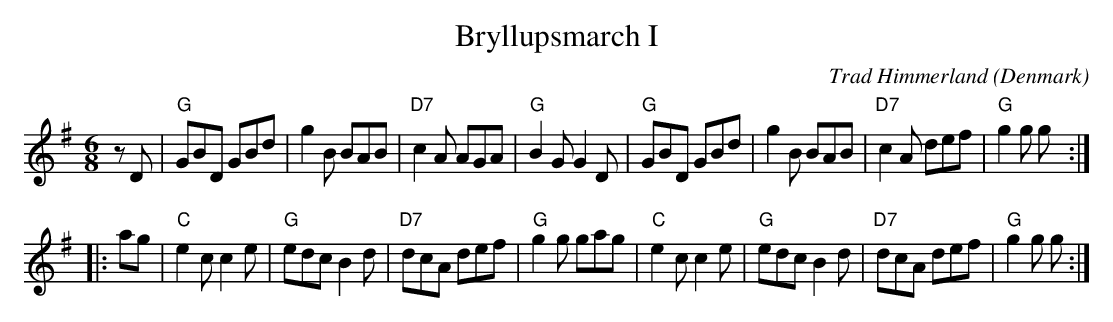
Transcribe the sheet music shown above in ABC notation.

X:1
T: Bryllupsmarch I
O: Denmark
C: Trad Himmerland
M: 6/8
L: 1/8
K: G
  zD \
| "G"GBD GBd | g2B    BAB | "D7"c2A AGA | "G"B2G G2D \
| "G"GBD GBd | g2B    BAB | "D7"c2A def | "G"g2g g   :|
|:ag \
| "C"e2c c2e | "G"edc B2d | "D7"dcA def | "G"g2g gag \
| "C"e2c c2e | "G"edc B2d | "D7"dcA def | "G"g2g g   :|
